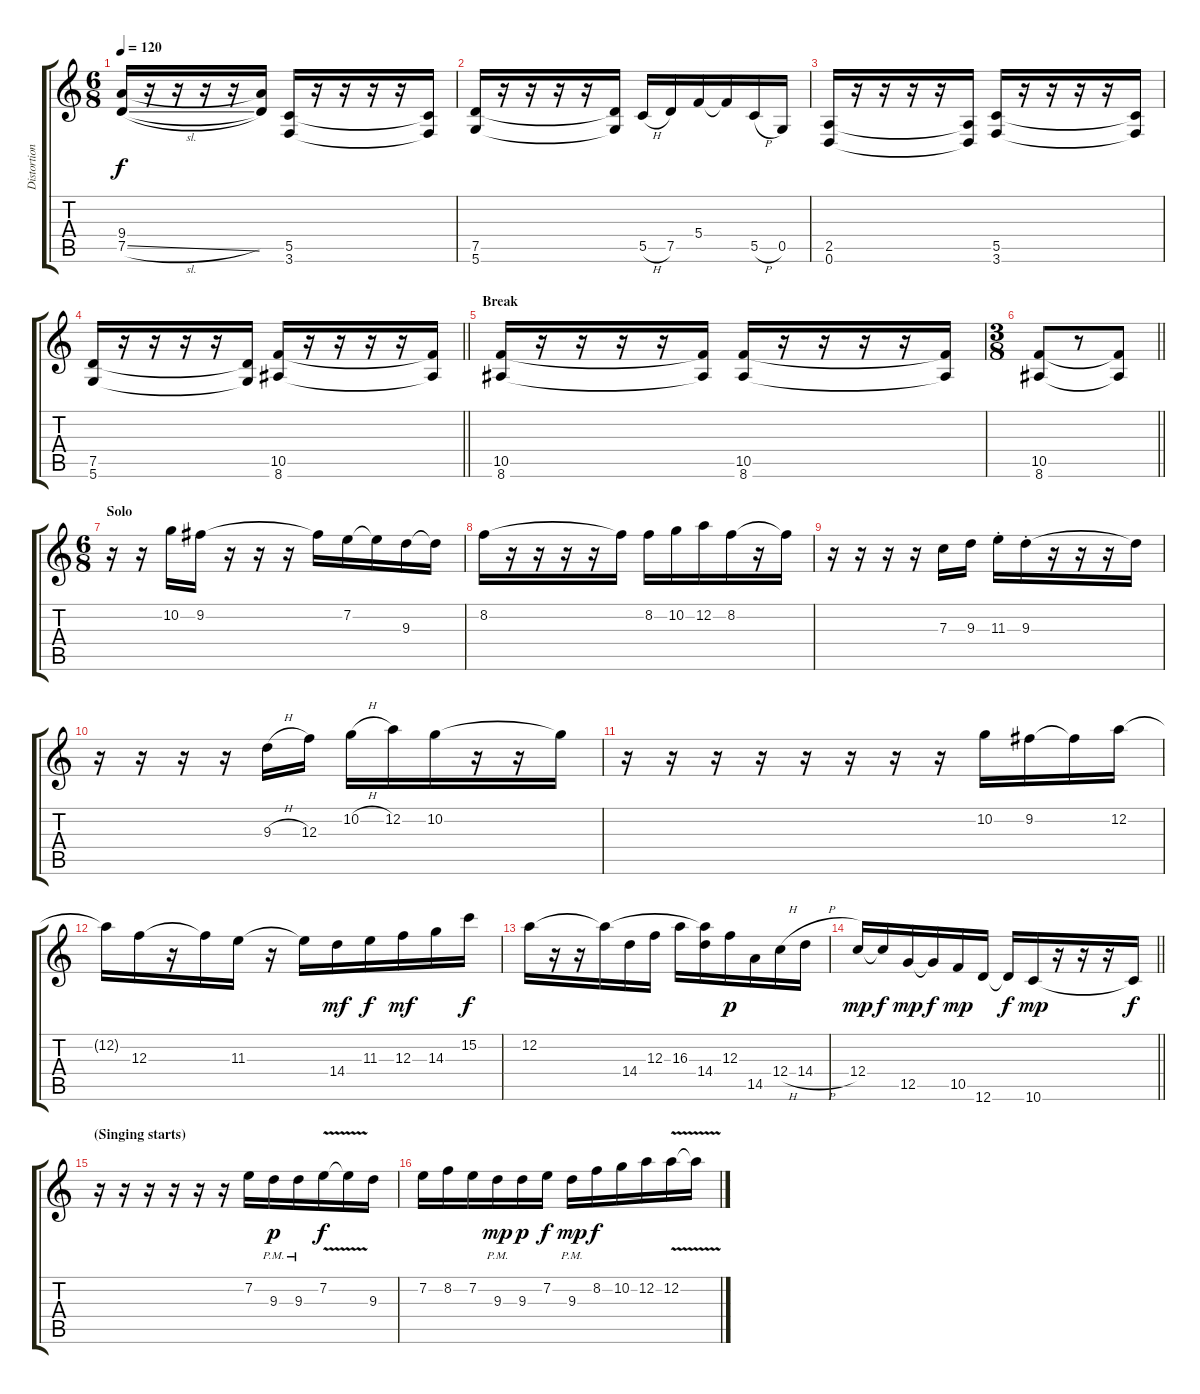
\track ("Distortion 1" "Distortion") {instrument distortionguitar}
\staff {score tabs}
\tuning (D4 A3 F3 C3 G2 D2) {hide}
\ts (6 8)
\tempo 120
\clef g2
\ks c
(9.4 7.5{sl}).16{dy f} r.16 r.16 r.16 r.16 (9.4{t} 7.5{t}).16 (5.5 3.6).16 r.16 r.16 r.16 r.16 (5.5{t} 3.6{t}).16 |
(7.5 5.6).16 r.16 r.16 r.16 r.16 (7.5{t} 5.6{t}).16 5.5{h}.16 7.5.16 5.4.16 5.4{t}.16 5.5{h}.16 0.5.16 |
(2.5 0.6).16 r.16 r.16 r.16 r.16 (2.5{t} 0.6{t}).16 (5.5 3.6).16 r.16 r.16 r.16 r.16 (5.5{t} 3.6{t}).16 |
\barLineRight lightlight
(7.5 5.6).16 r.16 r.16 r.16 r.16 (7.5{t} 5.6{t}).16 (10.5 8.6).16 r.16 r.16 r.16 r.16 (10.5{t} 8.6{t}).16 |
\section ("" "Break")
(10.5 8.6).16 r.16 r.16 r.16 r.16 (10.5{t} 8.6{t}).16 (10.5 8.6).16 r.16 r.16 r.16 r.16 (10.5{t} 8.6{t}).16 |
\ts (3 8)
\barLineRight lightlight
(10.5 8.6).8 r.8 (10.5{t} 8.6{t}).8 |
\ts (6 8)
\section ("" "Solo")
r.16 r.16 10.2.16 9.2.16 r.16 r.16 r.16 9.2{t}.16 7.2.16 7.2{t}.16 9.3.16 9.3{t}.16 |
8.2.16 r.16 r.16 r.16 r.16 8.2{t}.16 8.2.16 10.2.16 12.2.16 8.2.16 r.16 8.2{t}.16 |
r.16 r.16 r.16 r.16 7.3.16 9.3.16 11.3{st}.16 9.3{st}.16 r.16 r.16 r.16 9.3{t}.16 |
r.16 r.16 r.16 r.16 9.3{h}.16 12.3.16 10.2{h}.16 12.2.16 10.2.16 r.16 r.16 10.2{t}.16 |
r.16 r.16 r.16 r.16 r.16 r.16 r.16 r.16 10.2.16 9.2.16 9.2{t}.16 12.2.16 |
12.2{t}.16 12.3.16 r.16 12.3{t}.16 11.3.16 r.16 11.3{t}.16 14.4.16{dy mf} 11.3.16{dy f} 12.3.16{dy mf} 14.3.16 15.2.16{dy f} |
12.2.16 r.16 r.16 12.2{t}.16 14.4.16 12.3.16 16.3.16 (12.2{t} 14.4).16 12.3.16{dy p} 14.5.16 12.4{h}.16 14.4{h}.16 |
\barLineRight lightlight
12.4.16{dy mp} 12.4{t}.16{dy f} 12.5.16{dy mp} 12.5{t}.16{dy f} 10.5.16{dy mp} 12.6.16 12.6{t}.16{dy f} 10.6.16{dy mp} r.16 r.16 r.16 10.6{t}.16{dy f} |
\section ("" "(Singing starts)")
r.16 r.16 r.16 r.16 r.16 r.16 7.2.16 9.3{pm}.16{dy p} 9.3{pm}.16 7.2{v}.16{dy f} 7.2{t}.16 9.3.16 |
7.2.16 8.2.16 7.2.16 9.3{pm}.16{dy mp} 9.3.16{dy p} 7.2.16{dy f} 9.3{pm}.16{dy mp} 8.2.16{dy f} 10.2.16 12.2.16 12.2{v}.16 12.2{t}.16
